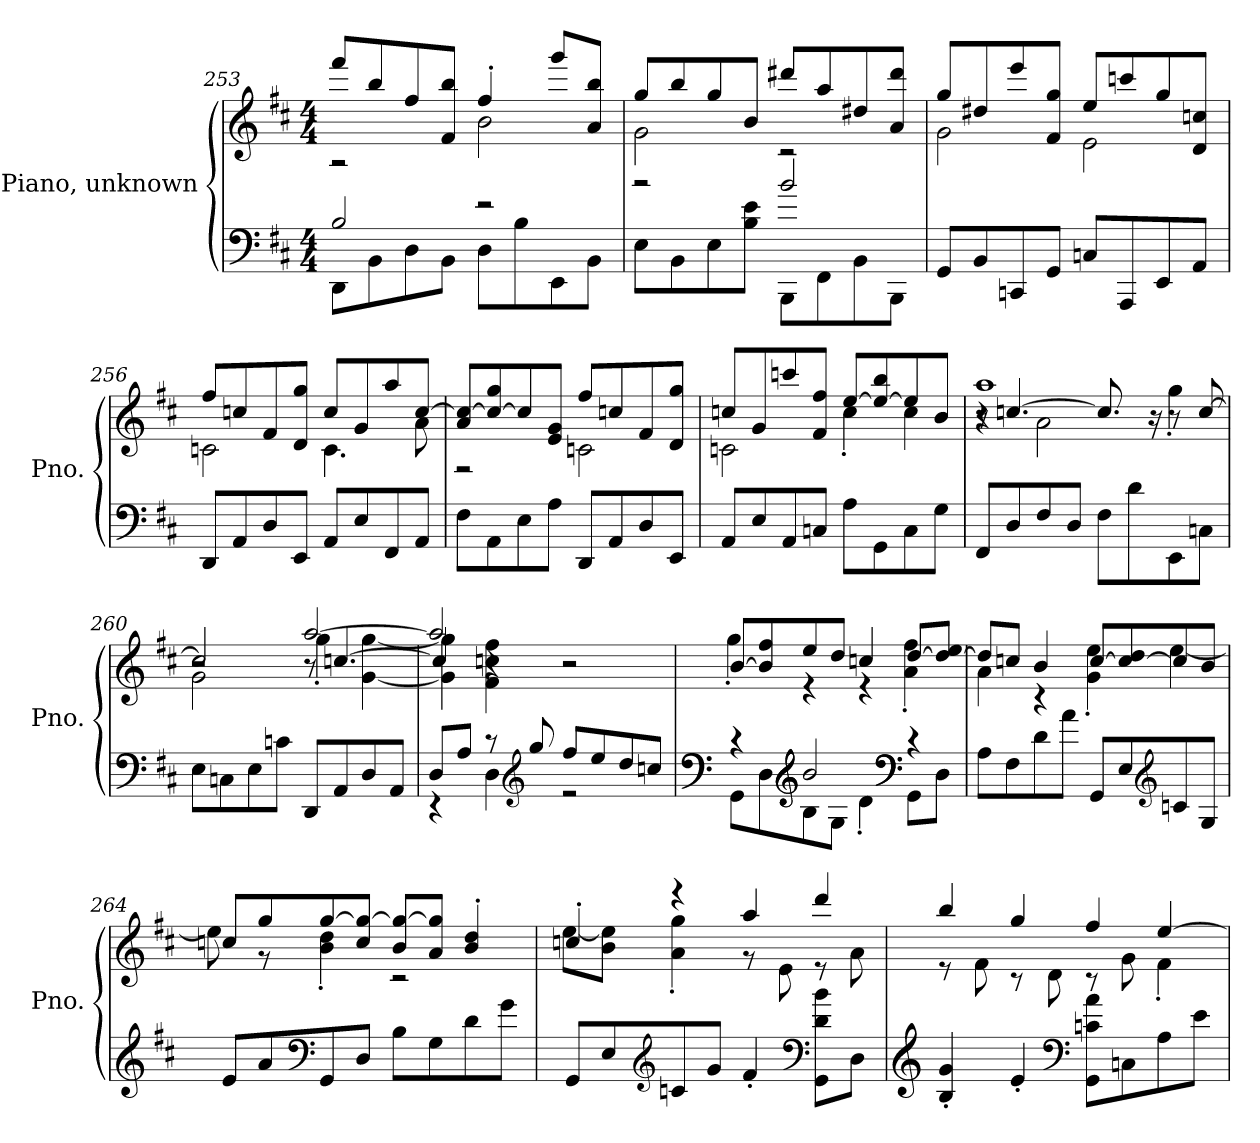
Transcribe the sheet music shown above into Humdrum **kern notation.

**kern	**kern
*part1	*part1
*staff2	*staff1
*I"Piano, unknown	*
*I'Pno.	*
*clefF4	*clefG2
*k[f#c#]	*k[f#c#]
*M4/4	*M4/4
=253	=253
*^	*^
2B/	8DD\L	8fff#/L	2r
.	8BB\	8bb/	.
.	8D\	8ff#/	.
.	8BB\J	8f#/ 8bb/J	.
2r	8D\L	4ff#'/	2b\
.	8B\	.	.
.	8EE\	8ggg/L	.
.	8BB\J	8a/ 8bb/J	.
=254	=254	=254	=254
2r	8E\L	8gg/L	2g\
.	8BB\	8bb/	.
.	8E\	8gg/	.
.	8B\ 8e\J	8b/J	.
2b/	8BBB\L	8ddd#X/L	2r
.	8FF#\	8aa/	.
.	8BB\	8dd#X/	.
.	8BBB\J	8a/ 8ddd#/J	.
*v	*v	*	*
!!LO:LB:g=z	!!
=255	=255	=255
8GG/L	8gg/L	2g\
8BB/	8dd#X/	.
8CCn/	8eee/	.
8GG/J	8f#/ 8gg/J	.
8Cn/L	8ee/L	2e\
8AAA/	8cccn/	.
8EE/	8gg/	.
8AA/J	8d/ 8ccn/J	.
=256	=256	=256
8DD/L	8ff#/L	2cn\
8AA/	8ccn/	.
8D/	8f#/	.
8EE/J	8d/ 8gg/J	.
8AA/L	8cc/L	4.c\
8E/	8g/	.
8FF#/	8aa/	.
8AA/J	[8cc/J	8a\
=257	=257	=257
8F#\L	8a/ 8cc/_L	2r
8AA\	8cc/_ 8gg/	.
8E\	8cc/]	.
8A\J	8e/ 8g/J	.
8DD/L	8ff#/L	2cn\
8AA/	8ccn/	.
8D/	8f#/	.
8EE/J	8d/ 8gg/J	.
=258	=258	=258
8AA/L	8ccn/L	2cn\
8E/	8g/	.
8AA/	8cccn/	.
8Cn/J	8f#/ 8ff#/J	.
8A\L	[8ee/L	4cc'\
8GG\	8ee/_ 8bb/	.
8C\	8ee/]	4cc\
8G\J	8b/J	.
!!LO:LB:g=z
=259	=259	=259
*	*	*^
8FF#/L	1aa	4r	8r
8D/	.	.	[4.ccn/
8F#/	.	2a\	.
8D/J	.	.	.
8F#\L	.	.	8.cc/]
8d\	.	.	.
.	.	.	16r
8EE\	.	4gg'\	8r
8Cn\J	.	.	[8cc/
=260	=260	=260	=260
8E\L	2r	2g\	2cc/]
8Cn\	.	.	.
8E\	.	.	.
8cn\J	.	.	.
8DD/L	[2aa/	4gg'\	8r
8AA/	.	.	[4.ccn/
8D/	.	[4g\ [4gg\	.
8AA/J	.	.	.
=261	=261	=261	=261
*^	*	*	*
8D/L	4r	2aa/]	4g\] 4gg\]	4cc/]
8A/J	.	.	.	.
8r	4D\	.	4f#\ 4ccn\ 4ff#\	4r
*clefG2	*	*	*	*
8gg/	.	.	.	.
8ff#/L	2r	2r	2r	2r
8ee/	.	.	.	.
8dd/	.	.	.	.
8ccn/J	.	.	.	.
*	*	*v	*v	*v
!!LO:PB:g=z
=262	=262	=262
*clefF4	*	*
*	*	*^
4r	8GG\L	[8b/L	4gg'\
.	8D\	8b/] 8ff#/	.
*clefG2	*	*	*
2b/	8B\	8ee/	4r
.	8G\J	8dd/J	.
.	4d'\	4ccn/	4r
*clefF4	*	*	*
4r	8GG\L	[8dd/L	4a\' 4ff#\'
.	8D\J	8dd/_ 8ee/J	.
*v	*v	*	*
=263	=263	=263
8A\L	8dd/L]	4a\
8F#\	8ccn/J	.
8d\	4b/	4r
8a\J	.	.
8GG/L	[8cc/L	4g\' 4ee\'
8E/	8cc/_ 8dd/	.
*clefG2	*	*
8cn/	8cc/]	[4ee\
8G/J	8b/J	.
=264	=264	=264
8e/L	8ccn/L	8ee\]
8a/	8gg/	8r
*clefF4	*	*
8GG/	[8gg/	4b\' 4dd\'
8D/J	8cc/ 8gg/_J	.
8B\L	8b/ 8gg/_L	2r
8G\	8a/ 8gg/]J	.
8d\	4b/' 4dd/'	.
8g\J	.	.
!!LO:LB:g=z	!!
=265	=265	=265
8GG/L	4ccn'/	[8ee\L
8E/	.	8b\ 8ee\]J
*clefG2	*	*
8cn/	4r	4a\' 4gg\'
8g/J	.	.
4f#'/	4aa/	8r
.	.	8e\
*clefF4	*	*
8GG\ 8d\ 8b\L	4ddd/	8r
8D\J	.	8a\
=266	=266	=266
*clefG2	*	*
4B/' 4g/'	4bb/	8r
.	.	8f#\
4e'/	4gg/	8r
.	.	8d\
*clefF4	*	*
8GG\ 8cn\ 8a\L	4ff#/	8r
8Cn\	.	8g\
8A\	[4ee/	4f#'\
8e\J	.	.
*	*v	*v
=	=
*-	*-
